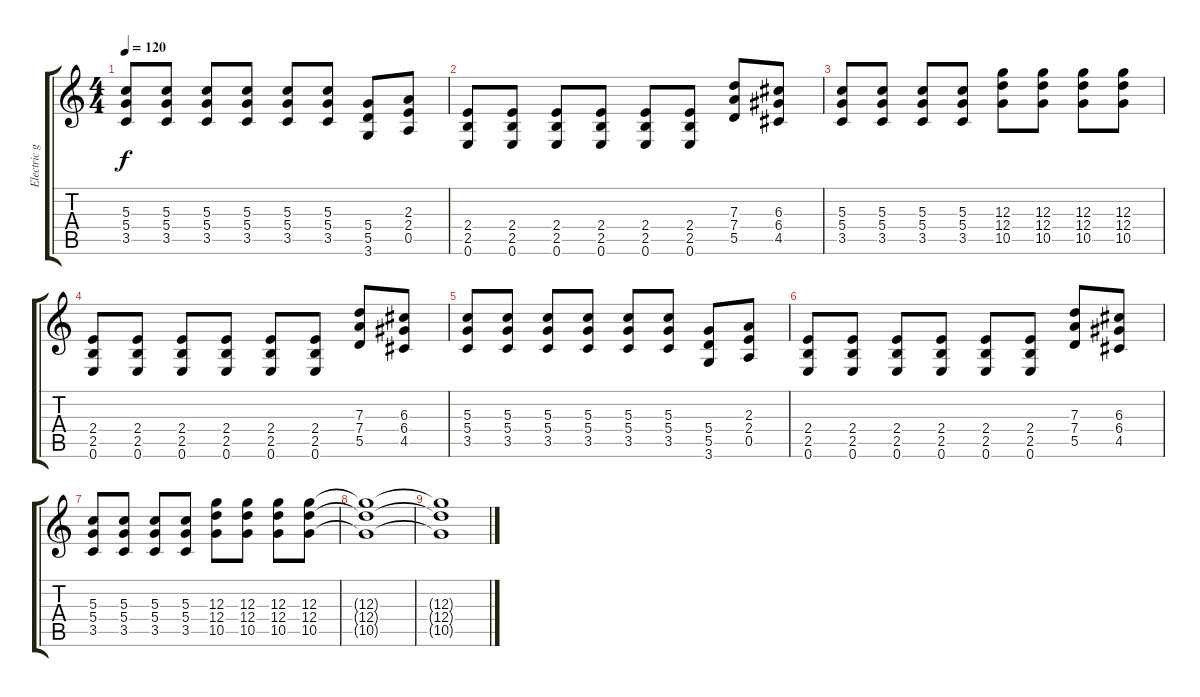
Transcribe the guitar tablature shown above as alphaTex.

\track ("Electric guitar" "Electric g") {instrument overdrivenguitar}
\staff {score tabs}
\tuning (E4 B3 G3 D3 A2 E2) {hide}
\ts (4 4)
\tempo 120
\clef g2
\ks c
(5.3 5.4 3.5).8{dy f} (5.3 5.4 3.5).8 (5.3 5.4 3.5).8 (5.3 5.4 3.5).8 (5.3 5.4 3.5).8 (5.3 5.4 3.5).8 (5.4 5.5 3.6).8 (2.3 2.4 0.5).8 |
(2.4 2.5 0.6).8 (2.4 2.5 0.6).8 (2.4 2.5 0.6).8 (2.4 2.5 0.6).8 (2.4 2.5 0.6).8 (2.4 2.5 0.6).8 (7.3 7.4 5.5).8 (6.3 6.4 4.5).8 |
(5.3 5.4 3.5).8 (5.3 5.4 3.5).8 (5.3 5.4 3.5).8 (5.3 5.4 3.5).8 (12.3 12.4 10.5).8 (12.3 12.4 10.5).8 (12.3 12.4 10.5).8 (12.3 12.4 10.5).8 |
(2.4 2.5 0.6).8 (2.4 2.5 0.6).8 (2.4 2.5 0.6).8 (2.4 2.5 0.6).8 (2.4 2.5 0.6).8 (2.4 2.5 0.6).8 (7.3 7.4 5.5).8 (6.3 6.4 4.5).8 |
(5.3 5.4 3.5).8 (5.3 5.4 3.5).8 (5.3 5.4 3.5).8 (5.3 5.4 3.5).8 (5.3 5.4 3.5).8 (5.3 5.4 3.5).8 (5.4 5.5 3.6).8 (2.3 2.4 0.5).8 |
(2.4 2.5 0.6).8 (2.4 2.5 0.6).8 (2.4 2.5 0.6).8 (2.4 2.5 0.6).8 (2.4 2.5 0.6).8 (2.4 2.5 0.6).8 (7.3 7.4 5.5).8 (6.3 6.4 4.5).8 |
(5.3 5.4 3.5).8 (5.3 5.4 3.5).8 (5.3 5.4 3.5).8 (5.3 5.4 3.5).8 (12.3 12.4 10.5).8 (12.3 12.4 10.5).8 (12.3 12.4 10.5).8 (12.3 12.4 10.5).8 |
(12.3{t} 12.4{t} 10.5{t}).1 |
(12.3{t} 12.4{t} 10.5{t}).1
